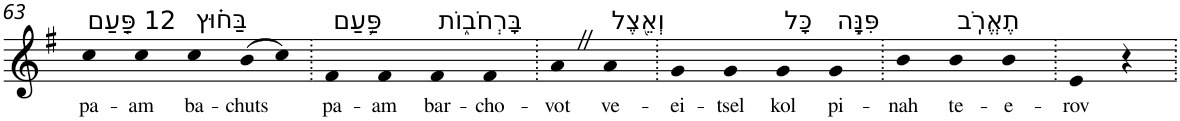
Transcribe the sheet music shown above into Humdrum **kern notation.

**kern	**text
*part1	*part1
*staff1	*staff1
*I"Piano	*
*I'Pno	*
!!LO:PB:g=z
*clefG2	*
*k[f#]	*
*G:	*
=63	=63
!LO:TX:a:t=12 פַּ֤עַם	!
!	!LO:LY:b
4cc	pa-
!	!LO:LY:b
4cc	-am
!LO:TX:a:t=בַּח֗וּץ	!
!	!LO:LY:b
4cc	ba-
!	!LO:LY:b
(>8b	-chuts
8cc)	.
=64.	=64.
!LO:TX:a:t=פַּ֥עַם	!
!	!LO:LY:b
4f#	pa-
!	!LO:LY:b
4f#	-am
!LO:TX:a:t=בָּרְחֹב֑וֹת	!
!	!LO:LY:b
4f#	bar-
!	!LO:LY:b
4f#	-cho-
=65.	=65.
!	!LO:LY:b
4aZ	-vot
!LO:TX:a:t=וְאֵ֖צֶל	!
!	!LO:LY:b
4a	ve-
=66.	=66.
!	!LO:LY:b
4g	-ei-
!	!LO:LY:b
4g	-tsel
!LO:TX:a:t=כָּל	!
!	!LO:LY:b
4g	kol
!LO:TX:a:t=פִּנָּ֣ה	!
!	!LO:LY:b
4g	pi-
=67.	=67.
!	!LO:LY:b
4b	-nah
!LO:TX:a:t=תֶאֱרֹֽב	!
!	!LO:LY:b
4b	te-
!	!LO:LY:b
4b	-e-
=68.	=68.
!	!LO:LY:b
4e	-rov
4r	.
=.	=.
*-	*-
